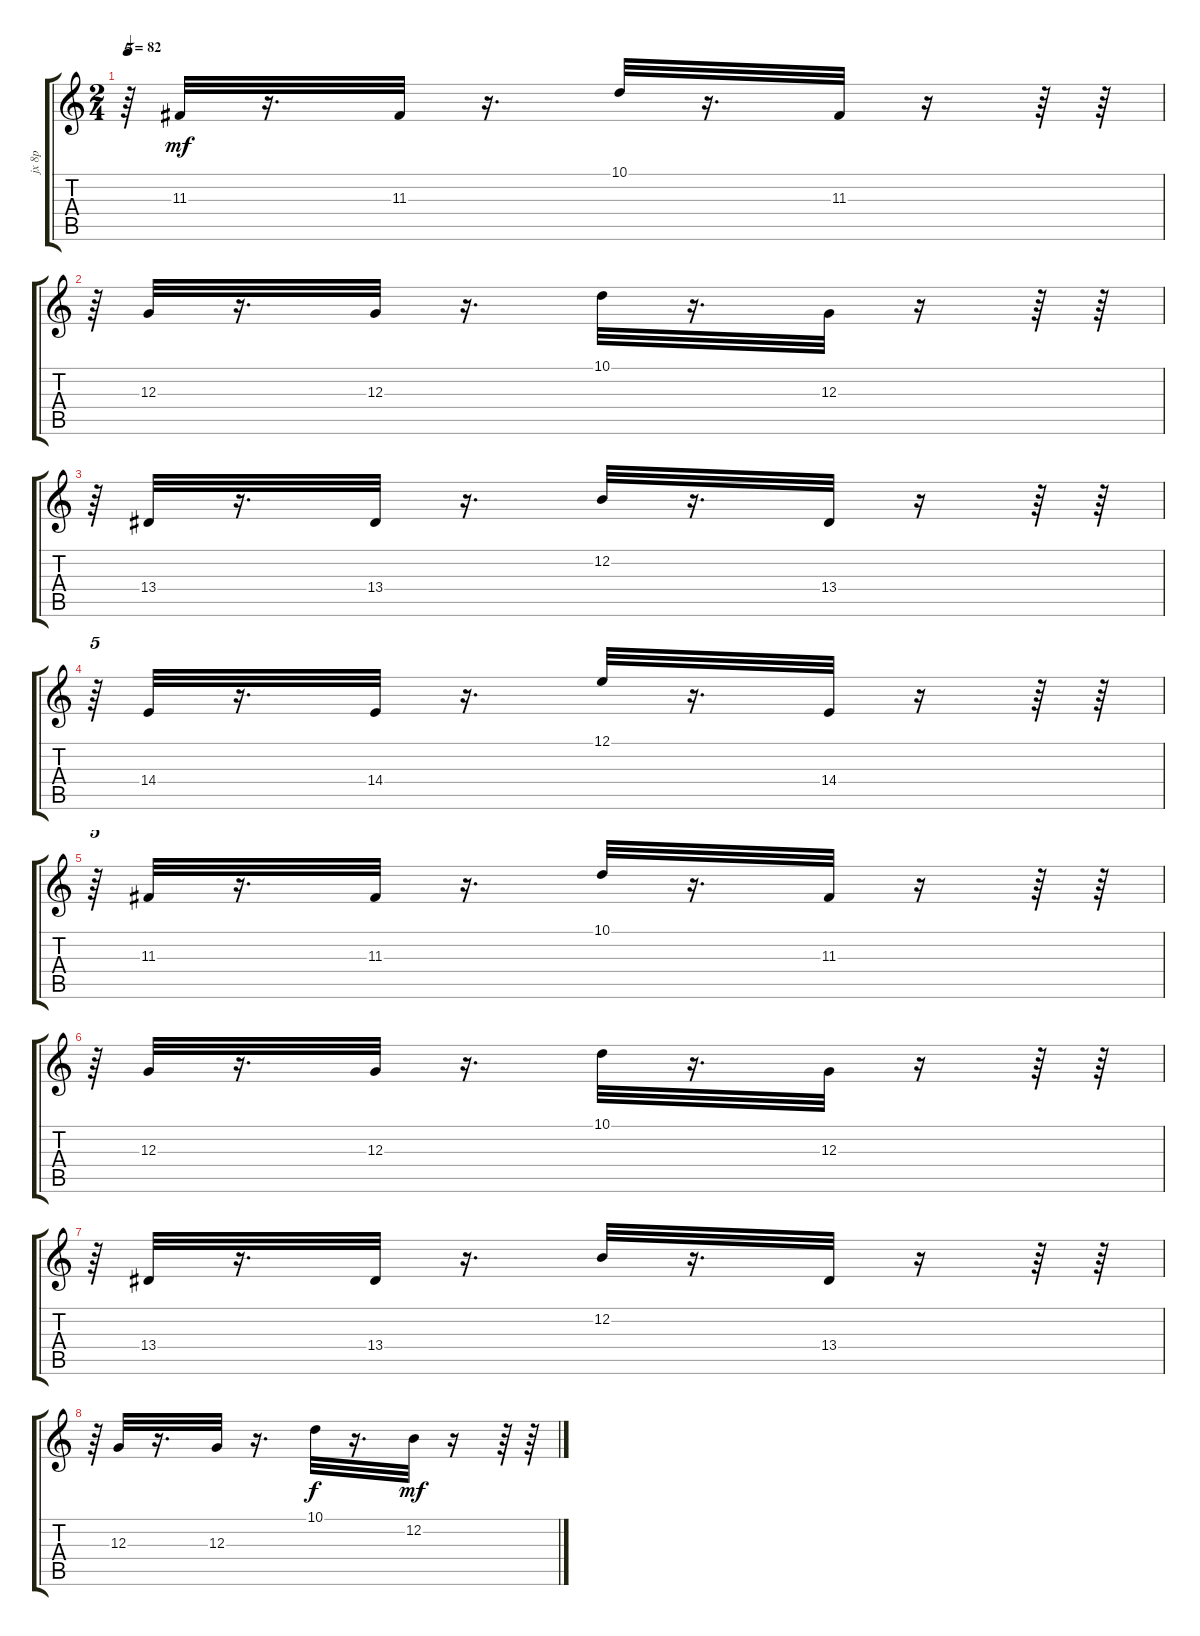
\track ("jx 8p" "jx 8p") {instrument fx7echoes}
\staff {score tabs}
\tuning (E4 B3 G3 D3 A2 E2) {hide}
\ts (2 4)
\tempo 82
\clef g2
\ks c
r.64{tu (5 4) dy mf} 11.3.32 r.16{d} 11.3.32 r.16{d} 10.1.32 r.16{d} 11.3.32 r.16 r.64 r.64 |
r.64{tu (5 4)} 12.3.32 r.16{d} 12.3.32 r.16{d} 10.1.32 r.16{d} 12.3.32 r.16 r.64 r.64 |
r.64{tu (5 4)} 13.4.32 r.16{d} 13.4.32 r.16{d} 12.2.32 r.16{d} 13.4.32 r.16 r.64 r.64 |
r.64{tu (5 4)} 14.4.32 r.16{d} 14.4.32 r.16{d} 12.1.32 r.16{d} 14.4.32 r.16 r.64 r.64 |
r.64{tu (5 4)} 11.3.32 r.16{d} 11.3.32 r.16{d} 10.1.32 r.16{d} 11.3.32 r.16 r.64 r.64 |
r.64{tu (5 4)} 12.3.32 r.16{d} 12.3.32 r.16{d} 10.1.32 r.16{d} 12.3.32 r.16 r.64 r.64 |
r.64{tu (5 4)} 13.4.32 r.16{d} 13.4.32 r.16{d} 12.2.32 r.16{d} 13.4.32 r.16 r.64 r.64 |
r.64{tu (5 4)} 12.3.32 r.16{d} 12.3.32 r.16{d} 10.1.32{dy f} r.16{d} 12.2.32{dy mf} r.16 r.64 r.64
